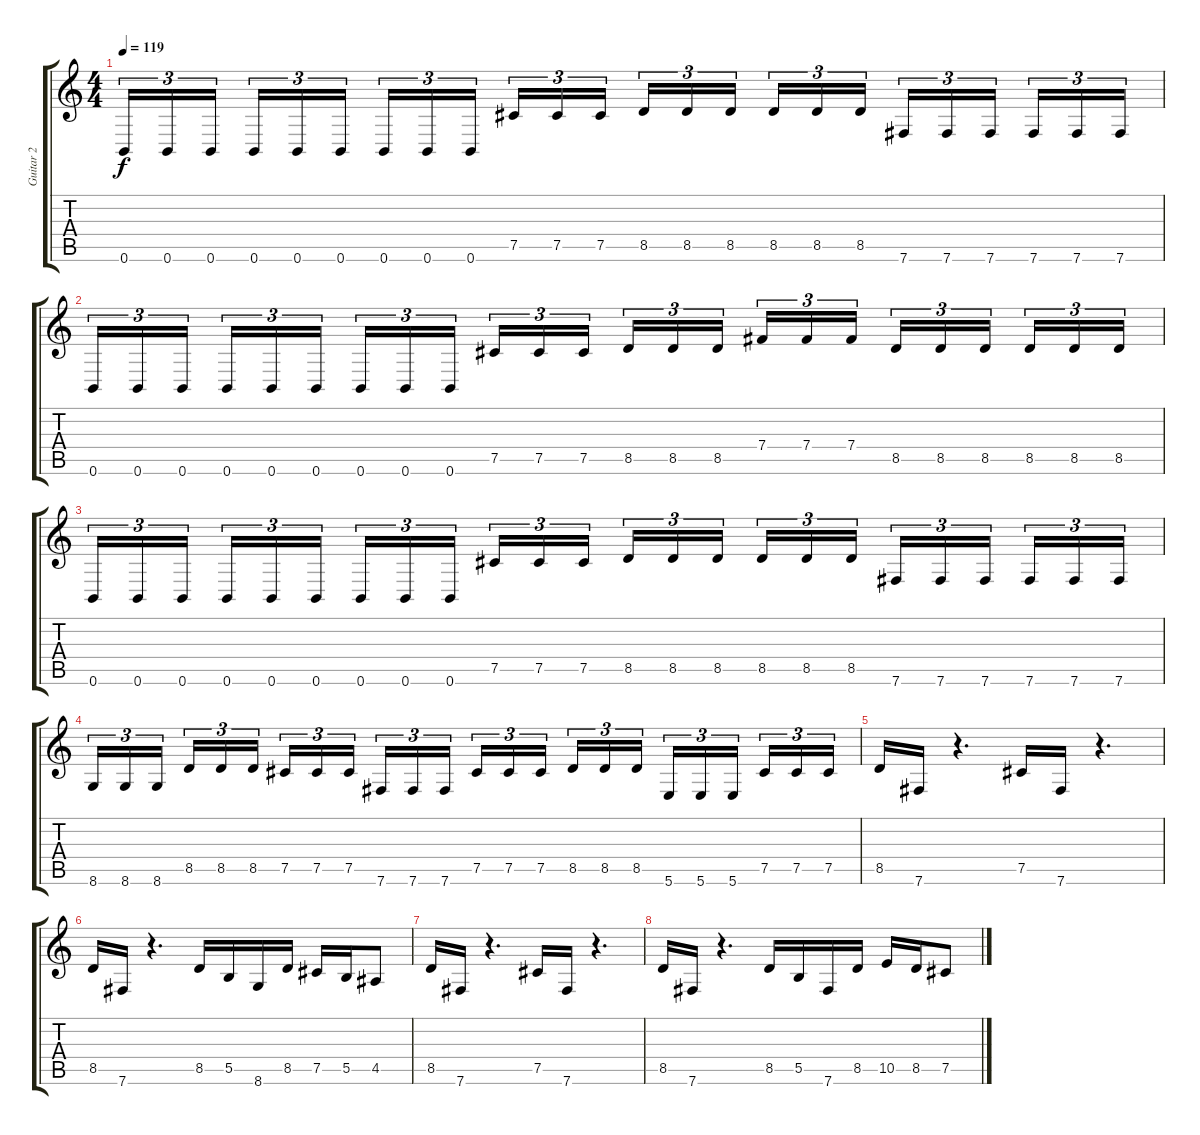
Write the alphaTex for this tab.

\track ("Guitar 2" "Guitar 2") {instrument distortionguitar}
\staff {score tabs}
\tuning (B3 Gb3 E3 B2 Gb2 B1) {hide}
\ts (4 4)
\tempo 119
\clef g2
\ks c
0.6.16{tu (3 2) dy f} 0.6.16{tu (3 2)} 0.6.16{tu (3 2)} 0.6.16{tu (3 2)} 0.6.16{tu (3 2)} 0.6.16{tu (3 2)} 0.6.16{tu (3 2)} 0.6.16{tu (3 2)} 0.6.16{tu (3 2)} 7.5.16{tu (3 2)} 7.5.16{tu (3 2)} 7.5.16{tu (3 2)} 8.5.16{tu (3 2)} 8.5.16{tu (3 2)} 8.5.16{tu (3 2)} 8.5.16{tu (3 2)} 8.5.16{tu (3 2)} 8.5.16{tu (3 2)} 7.6.16{tu (3 2)} 7.6.16{tu (3 2)} 7.6.16{tu (3 2)} 7.6.16{tu (3 2)} 7.6.16{tu (3 2)} 7.6.16{tu (3 2)} |
0.6.16{tu (3 2)} 0.6.16{tu (3 2)} 0.6.16{tu (3 2)} 0.6.16{tu (3 2)} 0.6.16{tu (3 2)} 0.6.16{tu (3 2)} 0.6.16{tu (3 2)} 0.6.16{tu (3 2)} 0.6.16{tu (3 2)} 7.5.16{tu (3 2)} 7.5.16{tu (3 2)} 7.5.16{tu (3 2)} 8.5.16{tu (3 2)} 8.5.16{tu (3 2)} 8.5.16{tu (3 2)} 7.4.16{tu (3 2)} 7.4.16{tu (3 2)} 7.4.16{tu (3 2)} 8.5.16{tu (3 2)} 8.5.16{tu (3 2)} 8.5.16{tu (3 2)} 8.5.16{tu (3 2)} 8.5.16{tu (3 2)} 8.5.16{tu (3 2)} |
0.6.16{tu (3 2)} 0.6.16{tu (3 2)} 0.6.16{tu (3 2)} 0.6.16{tu (3 2)} 0.6.16{tu (3 2)} 0.6.16{tu (3 2)} 0.6.16{tu (3 2)} 0.6.16{tu (3 2)} 0.6.16{tu (3 2)} 7.5.16{tu (3 2)} 7.5.16{tu (3 2)} 7.5.16{tu (3 2)} 8.5.16{tu (3 2)} 8.5.16{tu (3 2)} 8.5.16{tu (3 2)} 8.5.16{tu (3 2)} 8.5.16{tu (3 2)} 8.5.16{tu (3 2)} 7.6.16{tu (3 2)} 7.6.16{tu (3 2)} 7.6.16{tu (3 2)} 7.6.16{tu (3 2)} 7.6.16{tu (3 2)} 7.6.16{tu (3 2)} |
8.6.16{tu (3 2)} 8.6.16{tu (3 2)} 8.6.16{tu (3 2)} 8.5.16{tu (3 2)} 8.5.16{tu (3 2)} 8.5.16{tu (3 2)} 7.5.16{tu (3 2)} 7.5.16{tu (3 2)} 7.5.16{tu (3 2)} 7.6.16{tu (3 2)} 7.6.16{tu (3 2)} 7.6.16{tu (3 2)} 7.5.16{tu (3 2)} 7.5.16{tu (3 2)} 7.5.16{tu (3 2)} 8.5.16{tu (3 2)} 8.5.16{tu (3 2)} 8.5.16{tu (3 2)} 5.6.16{tu (3 2)} 5.6.16{tu (3 2)} 5.6.16{tu (3 2)} 7.5.16{tu (3 2)} 7.5.16{tu (3 2)} 7.5.16{tu (3 2)} |
8.5.16 7.6.16 r.4{d} 7.5.16 7.6.16 r.4{d} |
8.5.16 7.6.16 r.4{d} 8.5.16 5.5.16 8.6.16 8.5.16 7.5.16 5.5.16 4.5.8 |
8.5.16 7.6.16 r.4{d} 7.5.16 7.6.16 r.4{d} |
8.5.16 7.6.16 r.4{d} 8.5.16 5.5.16 7.6.16 8.5.16 10.5.16 8.5.16 7.5.8
